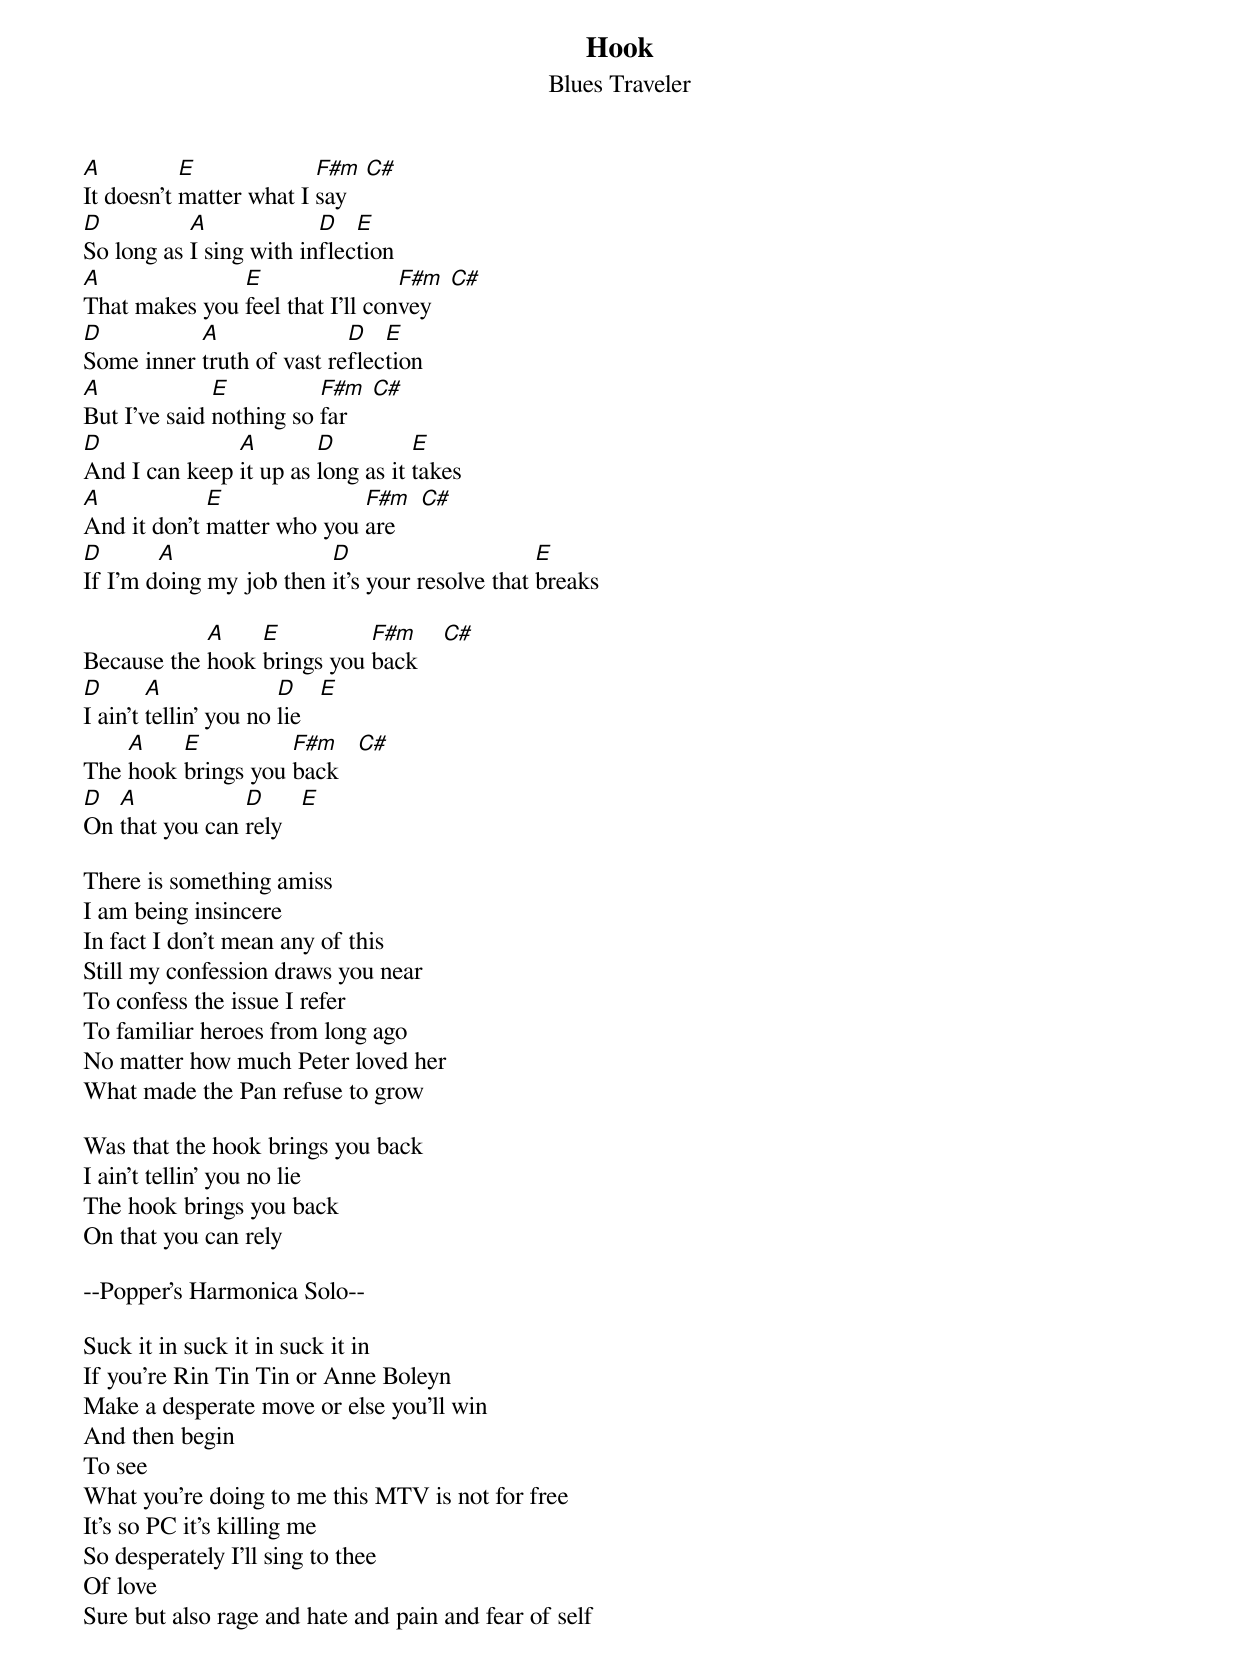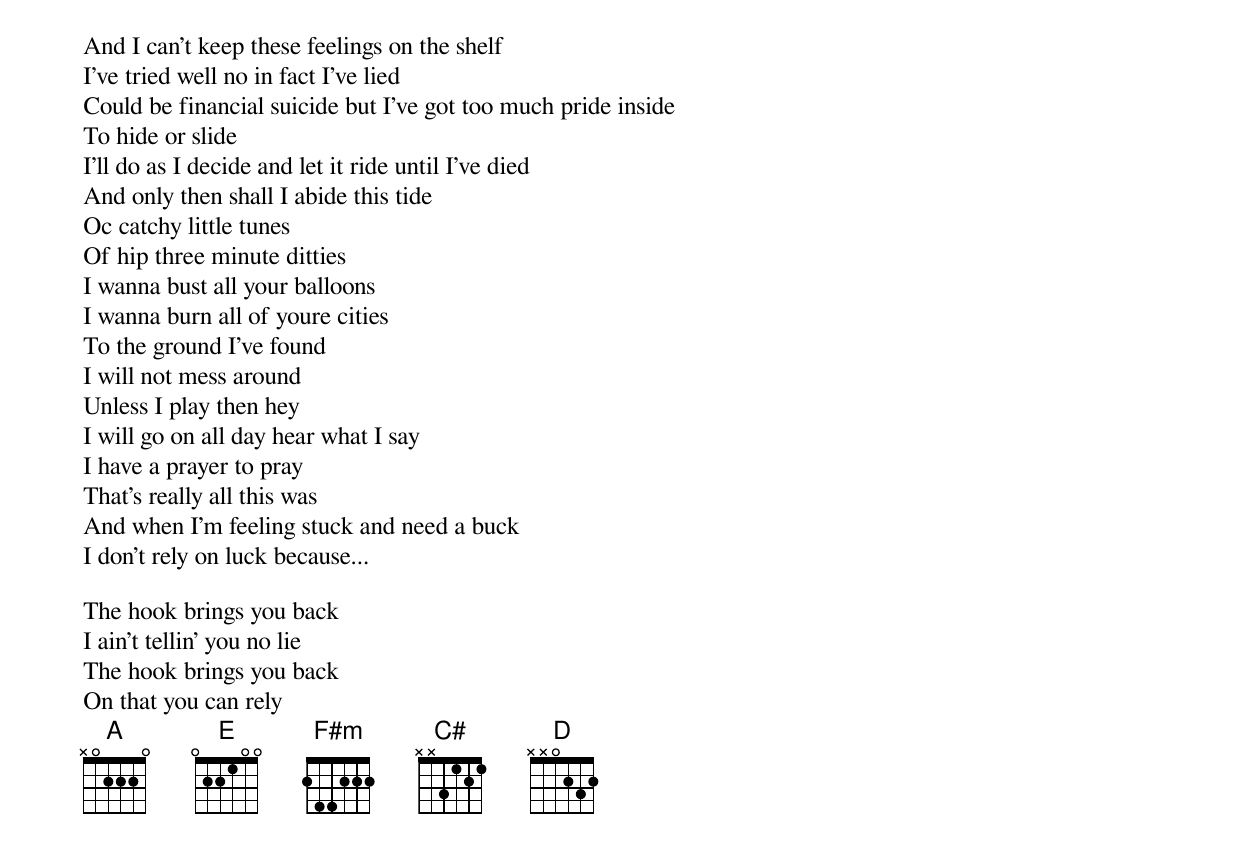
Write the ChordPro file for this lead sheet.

{t:Hook}
{st:Blues Traveler}

[A]It doesn't [E]matter what I [F#m]say   [C#]
[D]So long as [A]I sing with in[D]flec[E]tion
[A]That makes you [E]feel that I'll con[F#m]vey   [C#]
[D]Some inner [A]truth of vast re[D]flec[E]tion
[A]But I've said [E]nothing so [F#m]far    [C#]
[D]And I can keep [A]it up as [D]long as it [E]takes
[A]And it don't [E]matter who you [F#m]are    [C#]
[D]If I'm d[A]oing my job then [D]it's your resolve that [E]breaks

Because the [A]hook [E]brings you [F#m]back    [C#]
[D]I ain't [A]tellin' you no [D]lie   [E]
The [A]hook [E]brings you [F#m]back   [C#]
[D]On [A]that you can [D]rely   [E]

There is something amiss
I am being insincere
In fact I don't mean any of this
Still my confession draws you near
To confess the issue I refer
To familiar heroes from long ago
No matter how much Peter loved her
What made the Pan refuse to grow

Was that the hook brings you back
I ain't tellin' you no lie
The hook brings you back
On that you can rely

--Popper's Harmonica Solo--

Suck it in suck it in suck it in
If you're Rin Tin Tin or Anne Boleyn
Make a desperate move or else you'll win
And then begin
To see
What you're doing to me this MTV is not for free
It's so PC it's killing me
So desperately I'll sing to thee
Of love
Sure but also rage and hate and pain and fear of self
And I can't keep these feelings on the shelf
I've tried well no in fact I've lied
Could be financial suicide but I've got too much pride inside
To hide or slide
I'll do as I decide and let it ride until I've died
And only then shall I abide this tide
Oc catchy little tunes
Of hip three minute ditties
I wanna bust all your balloons
I wanna burn all of youre cities
To the ground I've found
I will not mess around
Unless I play then hey
I will go on all day hear what I say
I have a prayer to pray
That's really all this was
And when I'm feeling stuck and need a buck
I don't rely on luck because...

The hook brings you back
I ain't tellin' you no lie
The hook brings you back
On that you can rely
